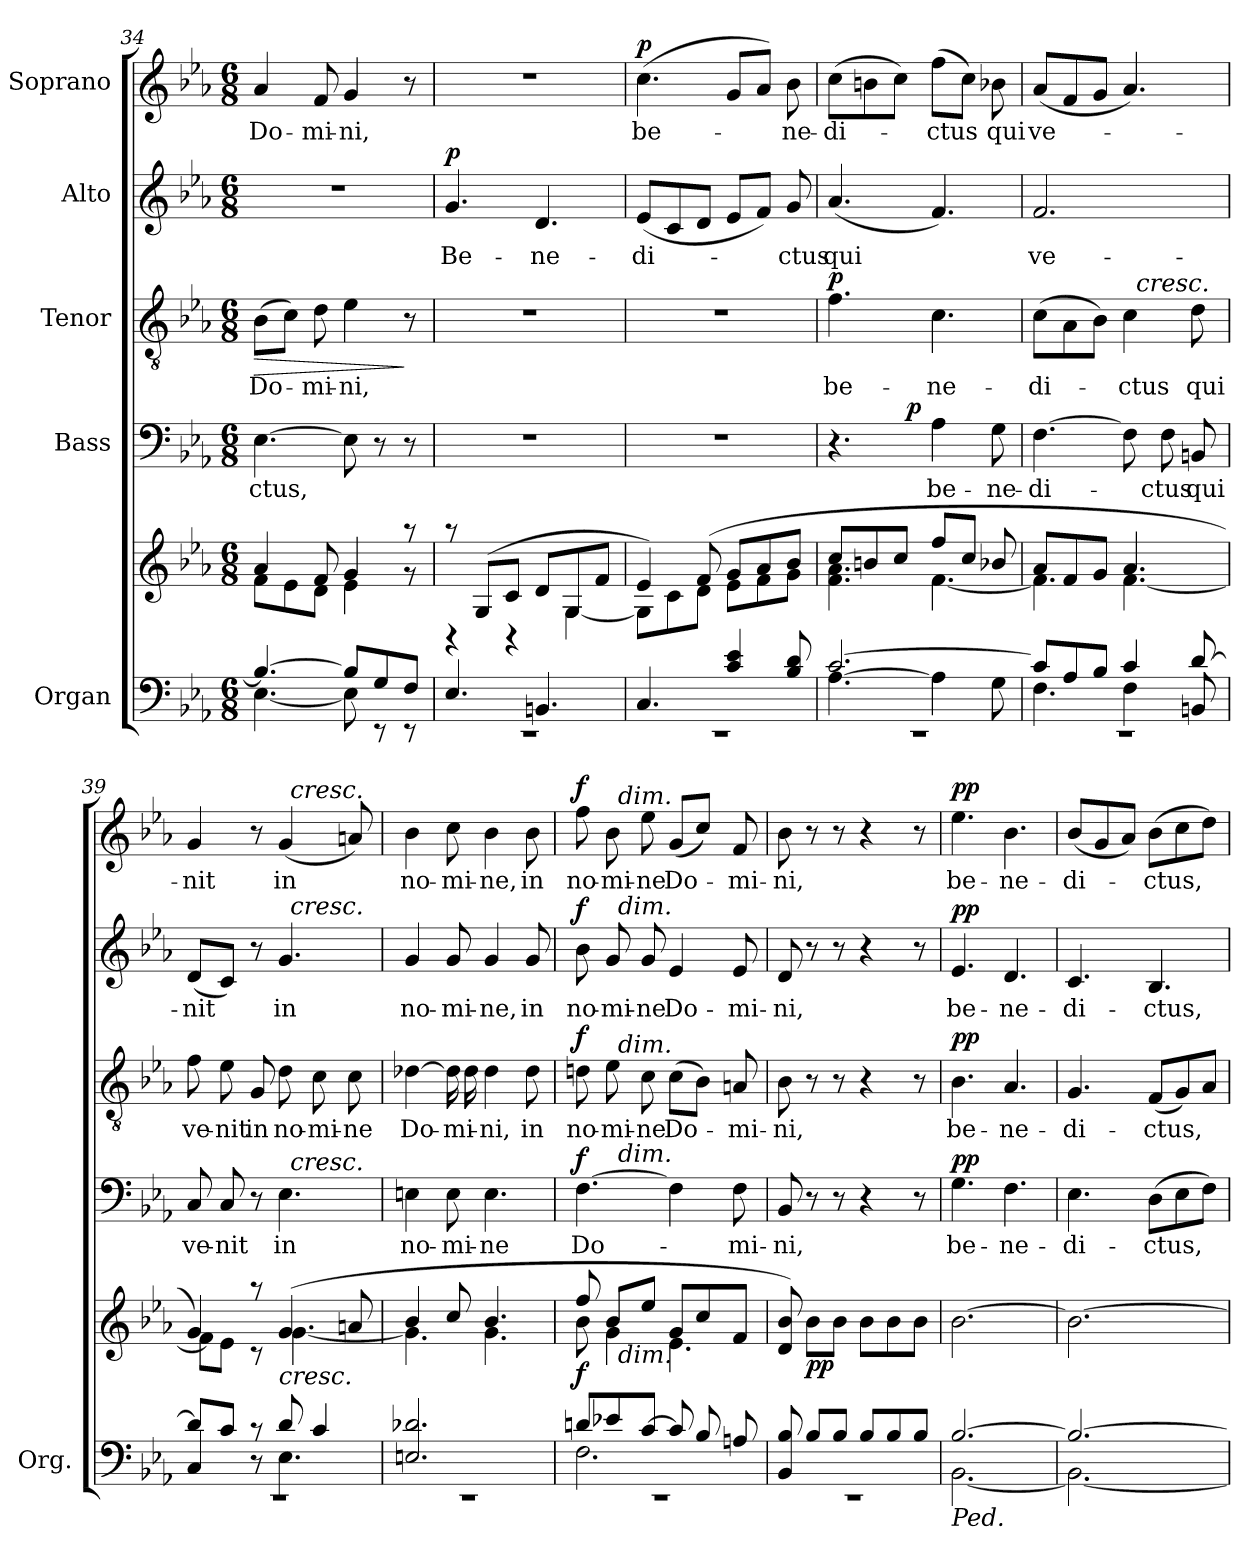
**kern	**kern	**dynam	**kern	**text	**dynam	**kern	**text	**dynam	**kern	**text	**dynam	**kern	**text	**dynam
*part5	*part5	*part5	*part4	*part4	*part4	*part3	*part3	*part3	*part2	*part2	*part2	*part1	*part1	*part1
*staff6	*staff5	*staff5/6	*staff4	*staff4	*staff4	*staff3	*staff3	*staff3	*staff2	*staff2	*staff2	*staff1	*staff1	*staff1
*I"Organ	*	*	*I"Bass	*	*	*I"Tenor	*	*	*I"Alto	*	*	*I"Soprano	*	*
*I'Org.	*	*	*	*	*	*	*	*	*	*	*	*	*	*
*clefF4	*clefG2	*	*clefF4	*	*	*clefGv2	*	*	*clefG2	*	*	*clefG2	*	*
*k[b-e-a-]	*k[b-e-a-]	*	*k[b-e-a-]	*	*	*k[b-e-a-]	*	*	*k[b-e-a-]	*	*	*k[b-e-a-]	*	*
*E-:	*E-:	*	*E-:	*	*	*E-:	*	*	*E-:	*	*	*E-:	*	*
*M6/8	*M6/8	*	*M6/8	*	*	*M6/8	*	*	*M6/8	*	*	*M6/8	*	*
=34	=34	=34	=34	=34	=34	=34	=34	=34	=34	=34	=34	=34	=34	=34
*^	*^	*	*	*	*	*	*	*	*	*	*	*	*	*
!	!	!	!	!	!	!LO:LY:b	!	!	!LO:LY:b	!LO:HP:b	!	!	!	!	!LO:LY:b	!
4.B-/_	[<4.E-\	4a-/	8f\L	.	[4.E-\	-ctus,	.	(>8B-\L	Do-	>	2.r	.	.	4a-/	Do-	.
.	.	.	8e-\	.	.	.	.	8c\J)	.	.	.	.	.	.	.	.
!	!	!	!	!	!	!	!	!	!LO:LY:b	!	!	!	!	!	!LO:LY:b	!
.	.	8f/	8d\J	.	.	.	.	8d\	-mi-	.	.	.	.	8f/	-mi-	.
!	!	!	!	!	!	!	!	!	!LO:LY:b	!	!	!	!	!	!LO:LY:b	!
8B-/L]	8E-\]	4g/	4e-\	.	8E-\]	.	.	4e-\	-ni,	.	.	.	.	4g/	-ni,	.
8G/	8rEE	.	.	.	8r	.	.	.	.	.	.	.	.	.	.	.
8F/J	8rEE	8raa	8rf	.	8r	.	.	8r	.	]	.	.	.	8r	.	.
=35	=35	=35	=35	=35	=35	=35	=35	=35	=35	=35	=35	=35	=35	=35	=35	=35
!	!	!	!	!	!	!	!	!	!	!	!	!LO:LY:b	!LO:DY:b	!	!	!
4.E-/	2.rEE	8raa	4rBB	.	2.r	.	.	2.r	.	.	4.g/	Be-	p	2.r	.	.
.	.	(>8G/L	.	.	.	.	.	.	.	.	.	.	.	.	.	.
.	.	8c/J	4rBB	.	.	.	.	.	.	.	.	.	.	.	.	.
!	!	!	!	!	!	!	!	!	!	!	!	!LO:LY:b	!	!	!	!
4.BBn/	.	8d/L	.	.	.	.	.	.	.	.	4.d/	-ne-	.	.	.	.
.	.	8G/	[<4G\	.	.	.	.	.	.	.	.	.	.	.	.	.
.	.	8f/J	.	.	.	.	.	.	.	.	.	.	.	.	.	.
=36	=36	=36	=36	=36	=36	=36	=36	=36	=36	=36	=36	=36	=36	=36	=36	=36
!	!	!	!	!	!	!	!	!	!	!	!	!LO:LY:b	!	!	!LO:LY:b	!LO:DY:b
4.C/	2.rEE	4e-/)	8G\L]	.	2.r	.	.	2.r	.	.	(<8e-/L	-di-	.	(>4.cc\	be-	p
.	.	.	8c\	.	.	.	.	.	.	.	8c/	.	.	.	.	.
.	.	(>8f/	8d\J	.	.	.	.	.	.	.	8d/J	.	.	.	.	.
4c/ 4e-/	.	8g/L	8e-\L	.	.	.	.	.	.	.	8e-/L	.	.	8g/L	.	.
.	.	8a-/	8f\	.	.	.	.	.	.	.	8f/J)	.	.	8a-/J)	.	.
!	!	!	!	!	!	!	!	!	!	!	!	!LO:LY:b	!	!	!LO:LY:b	!
8B-/ 8d/	.	8b-/J	8g\J	.	.	.	.	.	.	.	8g/	-ctus	.	8b-\	-ne-	.
=37	=37	=37	=37	=37	=37	=37	=37	=37	=37	=37	=37	=37	=37	=37	=37	=37
*	*^	*	*	*	*	*	*	*	*	*	*	*	*	*	*	*
!	!	!	!	!	!	!	!	!	!	!LO:LY:b	!LO:DY:b	!	!LO:LY:b	!	!	!LO:LY:b	!
*	*	*	*	*	*	*^	*	*	*	*	*	*	*	*	*	*	*
[>2.c/	2.rEE	[<4.A-\	8cc/L	4.f\ 4.a-\	.	4.r	4ryy	.	.	4.f\	be-	p	(<4.a-/	qui	.	(>8cc\L	-di-	.
.	.	.	8bn/	.	.	.	.	.	.	.	.	.	.	.	.	8bn\	.	.
.	.	.	8cc/J	.	.	.	32ryy	.	.	.	.	.	.	.	.	8cc\J)	.	.
!	!	!	!	!	!	!	!	!	!LO:DY:b	!	!	!	!	!	!	!	!	!
.	.	.	.	.	.	.	4...ryy	.	p	.	.	.	.	.	.	.	.	.
!	!	!	!	!	!	!	!	!LO:LY:b	!	!	!LO:LY:b	!	!	!	!	!	!LO:LY:b	!
.	.	4A-\]	8ff/L	[<4.f\	.	4A-\	.	be-	.	4.c\	-ne-	.	4.f/)	.	.	(>8ff\L	-ctus	.
.	.	.	8cc/J	.	.	.	.	.	.	.	.	.	.	.	.	8cc\J)	.	.
!	!	!	!	!	!	!	!	!LO:LY:b	!	!	!	!	!	!	!	!	!LO:LY:b	!
.	.	8G\	8b-X/	.	.	8G\	.	-ne-	.	.	.	.	.	.	.	8b-X\	qui	.
=38	=38	=38	=38	=38	=38	=38	=38	=38	=38	=38	=38	=38	=38	=38	=38	=38	=38	=38
!	!	!	!	!	!	!	!	!LO:LY:b	!	!	!LO:LY:b	!	!	!LO:LY:b	!	!	!LO:LY:b	!
*	*	*	*	*	*	*v	*v	*	*	*^	*	*	*	*	*	*	*	*
8c/L]	2.rEE	4.F\	8a-/L	4.f\]	.	[4.F\	-di-	.	(>8c\L	4ryy	-di-	.	2.f/	ve-	.	(<8a-/L	ve-	.
8A-/	.	.	8f/	.	.	.	.	.	8A-\	.	.	.	.	.	.	8f/	.	.
8B-/J	.	.	8g/J	.	.	.	.	.	8B-\J)	8ryy	.	.	.	.	.	8g/J	.	.
!	!	!	!	!	!	!	!	!	!	!	!LO:LY:b	!	!	!	!	!	!	!
4c/	.	4F\	4.a-/	[<4.f\	.	8F\]	.	.	4c\	32ryy	-ctus	.	.	.	.	4.a-/)	.	.
!	!	!	!	!	!	!	!	!	!	!LO:TX:a:i:t=cresc.	!	!	!	!	!	!	!	!
.	.	.	.	.	.	.	.	.	.	4ryy	.	.	.	.	.	.	.	.
!	!	!	!	!	!	!	!LO:LY:b	!	!	!	!	!	!	!	!	!	!	!
.	.	.	.	.	.	8F\	-ctus	.	.	.	.	.	.	.	.	.	.	.
!	!	!	!	!	!	!	!LO:LY:b	!	!	!	!LO:LY:b	!	!	!	!	!	!	!
[>8d/	.	8BBn/	.	.	.	8BBn/	qui	.	8d\	.	qui	.	.	.	.	.	.	.
.	.	.	.	.	.	.	.	.	.	16.ryy	.	.	.	.	.	.	.	.
!!LO:PB:g=z
=39	=39	=39	=39	=39	=39	=39	=39	=39	=39	=39	=39	=39	=39	=39	=39	=39	=39	=39
!	!	!	!	!	!	!	!LO:LY:b	!	!	!	!LO:LY:b	!	!	!LO:LY:b	!	!	!LO:LY:b	!
*	*	*	*	*	*	*^	*	*	*v	*v	*	*	*^	*	*	*^	*	*
8d/L]	2.rEE	4C/	4g/)	8f\L]	.	8C/	4ryy	ve-	.	8f\	ve-	.	(<8d/L	4ryy	-nit	.	4g/	4ryy	-nit	.
!	!	!	!	!	!	!	!	!LO:LY:b	!	!	!LO:LY:b	!	!	!	!	!	!	!	!	!
8c/J	.	.	.	8e-\J	.	8C/	.	-nit	.	8e-\	-nit	.	8c/J)	.	.	.	.	.	.	.
!	!	!	!	!	!	!	!	!	!	!	!LO:LY:b	!	!	!	!	!	!	!	!	!
8rc	.	8r	8raa	8rc	.	8r	8ryy	.	.	8G/	in	.	8r	8ryy	.	.	8r	8ryy	.	.
!	!	!	!LO:TX:b:i:t=cresc.	!	!	!	!	!	!	!	!	!	!	!	!	!	!	!	!	!
!	!	!	!	!	!	!	!	!LO:LY:b	!	!	!LO:LY:b	!	!	!	!LO:LY:b	!	!	!	!LO:LY:b	!
8d/	.	4.E-\	(>4g/	[<4.g\	.	4.E-\	32ryy	in	.	8d\	no-	.	4.g/	32ryy	in	.	(<4g/	32ryy	in	.
!	!	!	!	!	!	!	!	!	!	!	!	!	!	!	!	!	!	!LO:TX:a:i:t=cresc.	!	!
!	!	!	!	!	!	!	!	!	!	!	!	!	!	!LO:TX:a:i:t=cresc.	!	!	!	!	!	!
!	!	!	!	!	!	!	!LO:TX:a:i:t=cresc.	!	!	!	!	!	!	!	!	!	!	!	!	!
.	.	.	.	.	.	.	4ryy	.	.	.	.	.	.	4ryy	.	.	.	4ryy	.	.
!	!	!	!	!	!	!	!	!	!	!	!LO:LY:b	!	!	!	!	!	!	!	!	!
4c/	.	.	.	.	.	.	.	.	.	8c\	-mi-	.	.	.	.	.	.	.	.	.
!	!	!	!	!	!	!	!	!	!	!	!LO:LY:b	!	!	!	!	!	!	!	!	!
.	.	.	8an/	.	.	.	.	.	.	8c\	-ne	.	.	.	.	.	8an/)	.	.	.
.	.	.	.	.	.	.	16.ryy	.	.	.	.	.	.	16.ryy	.	.	.	16.ryy	.	.
=40	=40	=40	=40	=40	=40	=40	=40	=40	=40	=40	=40	=40	=40	=40	=40	=40	=40	=40	=40	=40
!	!	!	!	!	!	!	!	!LO:LY:b	!	!	!LO:LY:b	!	!	!	!LO:LY:b	!	!	!	!LO:LY:b	!
*	*	*	*	*	*	*	*	*	*	*	*	*	*v	*v	*	*	*	*	*	*
*	*v	*v	*	*	*	*v	*v	*	*	*	*	*	*	*	*	*v	*v	*	*
2.En/ 2.d-X/	2.rEE	4b-/	4.g\]	.	4En\	no-	.	[4d-X\	Do-	.	4g/	no-	.	4b-\	no-	.
!	!	!	!	!	!	!LO:LY:b	!	!	!	!	!	!LO:LY:b	!	!	!LO:LY:b	!
.	.	8cc/	.	.	8E\	-mi-	.	16d-\]	.	.	8g/	-mi-	.	8cc\	-mi-	.
!	!	!	!	!	!	!	!	!	!LO:LY:b	!	!	!	!	!	!	!
.	.	.	.	.	.	.	.	16d-\	-mi-	.	.	.	.	.	.	.
!	!	!	!	!	!	!LO:LY:b	!	!	!LO:LY:b	!	!	!LO:LY:b	!	!	!LO:LY:b	!
.	.	4.b-/	4.g\	.	4.E\	-ne	.	4d-\	-ni,	.	4g/	-ne,	.	4b-\	-ne,	.
!	!	!	!	!	!	!	!	!	!LO:LY:b	!	!	!LO:LY:b	!	!	!LO:LY:b	!
.	.	.	.	.	.	.	.	8d-\	in	.	8g/	in	.	8b-\	in	.
=41	=41	=41	=41	=41	=41	=41	=41	=41	=41	=41	=41	=41	=41	=41	=41	=41
*	*^	*	*	*	*	*	*	*	*	*	*	*	*	*	*	*
!	!	!	!	!	!LO:DY:b	!	!LO:LY:b	!LO:DY:a	!	!LO:LY:b	!LO:DY:a	!	!LO:LY:b	!LO:DY:a	!	!LO:LY:b	!LO:DY:a
*	*	*	*	*^	*	*^	*	*	*^	*	*	*^	*	*	*^	*	*
8dn/L	2.rEE	2.F\	8ff/	8b-\	8ryy	f	[4.F\	8ryy	Do-	f	8dn\	8ryy	no-	f	8b-\	8ryy	no-	f	8ff\	8ryy	no-	f
!	!	!	!	!	!	!	!	!	!	!	!	!	!LO:LY:b	!	!	!	!LO:LY:b	!	!	!	!LO:LY:b	!
8e-X/	.	.	8b-/L	4g\	32ryy	.	.	32ryy	.	.	8e-\	32ryy	-mi-	.	8g/	32ryy	-mi-	.	8b-\	32ryy	-mi-	.
!	!	!	!	!	!	!	!	!	!	!	!	!	!	!	!	!	!	!	!	!LO:TX:a:i:t=dim.	!	!
!	!	!	!	!	!	!	!	!	!	!	!	!	!	!	!	!LO:TX:a:i:t=dim.	!	!	!	!	!	!
!	!	!	!	!	!	!	!	!	!	!	!	!LO:TX:a:i:t=dim.	!	!	!	!	!	!	!	!	!	!
!	!	!	!	!	!	!	!	!LO:TX:a:i:t=dim.	!	!	!	!	!	!	!	!	!	!	!	!	!	!
!	!	!	!	!	!LO:TX:b:i:t=dim.	!	!	!	!	!	!	!	!	!	!	!	!	!	!	!	!	!
.	.	.	.	.	2ryy	.	.	2ryy	.	.	.	2ryy	.	.	.	2ryy	.	.	.	2ryy	.	.
!	!	!	!	!	!	!	!	!	!	!	!	!	!LO:LY:b	!	!	!	!LO:LY:b	!	!	!	!LO:LY:b	!
[>8c/J	.	.	8ee-/J	.	.	.	.	.	.	.	8c\	.	-ne	.	8g/	.	-ne	.	8ee-\	.	-ne	.
!	!	!	!	!	!	!	!	!	!	!	!	!	!LO:LY:b	!	!	!	!LO:LY:b	!	!	!	!LO:LY:b	!
8c/]	.	.	8g/L	4.e-\	.	.	4F\]	.	.	.	(>8c\L	.	Do-	.	4e-/	.	Do-	.	(<8g/L	.	Do-	.
8B-/	.	.	8cc/	.	.	.	.	.	.	.	8B-\J)	.	.	.	.	.	.	.	8cc/J)	.	.	.
!	!	!	!	!	!	!	!	!	!LO:LY:b	!	!	!	!LO:LY:b	!	!	!	!LO:LY:b	!	!	!	!LO:LY:b	!
8An/	.	.	8f/J	.	.	.	8F\	.	-mi-	.	8An/	.	-mi-	.	8e-/	.	-mi-	.	8f/	.	-mi-	.
.	.	.	.	.	16.ryy	.	.	16.ryy	.	.	.	16.ryy	.	.	.	16.ryy	.	.	.	16.ryy	.	.
=42	=42	=42	=42	=42	=42	=42	=42	=42	=42	=42	=42	=42	=42	=42	=42	=42	=42	=42	=42	=42	=42	=42
!	!	!	!	!	!	!	!	!	!LO:LY:b	!	!	!	!LO:LY:b	!	!	!	!LO:LY:b	!	!	!	!LO:LY:b	!
*	*v	*v	*	*	*	*	*v	*v	*	*	*v	*v	*	*	*v	*v	*	*	*v	*v	*	*
*	*	*v	*v	*v	*	*	*	*	*	*	*	*	*	*	*	*	*
8BB-/ 8B-/	2.rEE	8d/ 8b-/)	.	8BB-/	-ni,	.	8B-\	-ni,	.	8d/	-ni,	.	8b-\	-ni,	.
!	!	!	!LO:DY:b	!	!	!	!	!	!	!	!	!	!	!	!
8B-/L	.	8b-\L	pp	8r	.	.	8r	.	.	8r	.	.	8r	.	.
8B-/J	.	8b-\J	.	8r	.	.	8r	.	.	8r	.	.	8r	.	.
8B-/L	.	8b-\L	.	4r	.	.	4r	.	.	4r	.	.	4r	.	.
8B-/	.	8b-\	.	.	.	.	.	.	.	.	.	.	.	.	.
8B-/J	.	8b-\J	.	8r	.	.	8r	.	.	8r	.	.	8r	.	.
=43	=43	=43	=43	=43	=43	=43	=43	=43	=43	=43	=43	=43	=43	=43	=43
!LO:TX:b:i:t=Ped.	!	!	!	!	!	!	!	!	!	!	!	!	!	!	!
!	!	!	!	!	!LO:LY:b	!LO:DY:b	!	!LO:LY:b	!LO:DY:b	!	!LO:LY:b	!LO:DY:b	!	!LO:LY:b	!LO:DY:b
[>2.B-/	[<2.BB-\	[2.b-\	.	4.G\	be-	pp	4.B-\	be-	pp	4.e-/	be-	pp	4.ee-\	be-	pp
!	!	!	!	!	!LO:LY:b	!	!	!LO:LY:b	!	!	!LO:LY:b	!	!	!LO:LY:b	!
.	.	.	.	4.F\	-ne-	.	4.A-/	-ne-	.	4.d/	-ne-	.	4.b-\	-ne-	.
=44	=44	=44	=44	=44	=44	=44	=44	=44	=44	=44	=44	=44	=44	=44	=44
!	!	!	!	!	!LO:LY:b	!	!	!LO:LY:b	!	!	!LO:LY:b	!	!	!LO:LY:b	!
2.B-/_	2.BB-\_	2.b-\_	.	4.E-\	-di-	.	4.G/	-di-	.	4.c/	-di-	.	(<8b-/L	-di-	.
.	.	.	.	.	.	.	.	.	.	.	.	.	8g/	.	.
.	.	.	.	.	.	.	.	.	.	.	.	.	8a-/J)	.	.
!	!	!	!	!	!LO:LY:b	!	!	!LO:LY:b	!	!	!LO:LY:b	!	!	!LO:LY:b	!
.	.	.	.	(>8D\L	-ctus,	.	(<8F/L	-ctus,	.	4.B-/	-ctus,	.	(>8b-\L	-ctus,	.
.	.	.	.	8E-\	.	.	8G/)	.	.	.	.	.	8cc\	.	.
.	.	.	.	8F\J)	.	.	8A-/J	.	.	.	.	.	8dd\J)	.	.
*v	*v	*	*	*	*	*	*	*	*	*	*	*	*	*	*
=	=	=	=	=	=	=	=	=	=	=	=	=	=	=
*-	*-	*-	*-	*-	*-	*-	*-	*-	*-	*-	*-	*-	*-	*-
